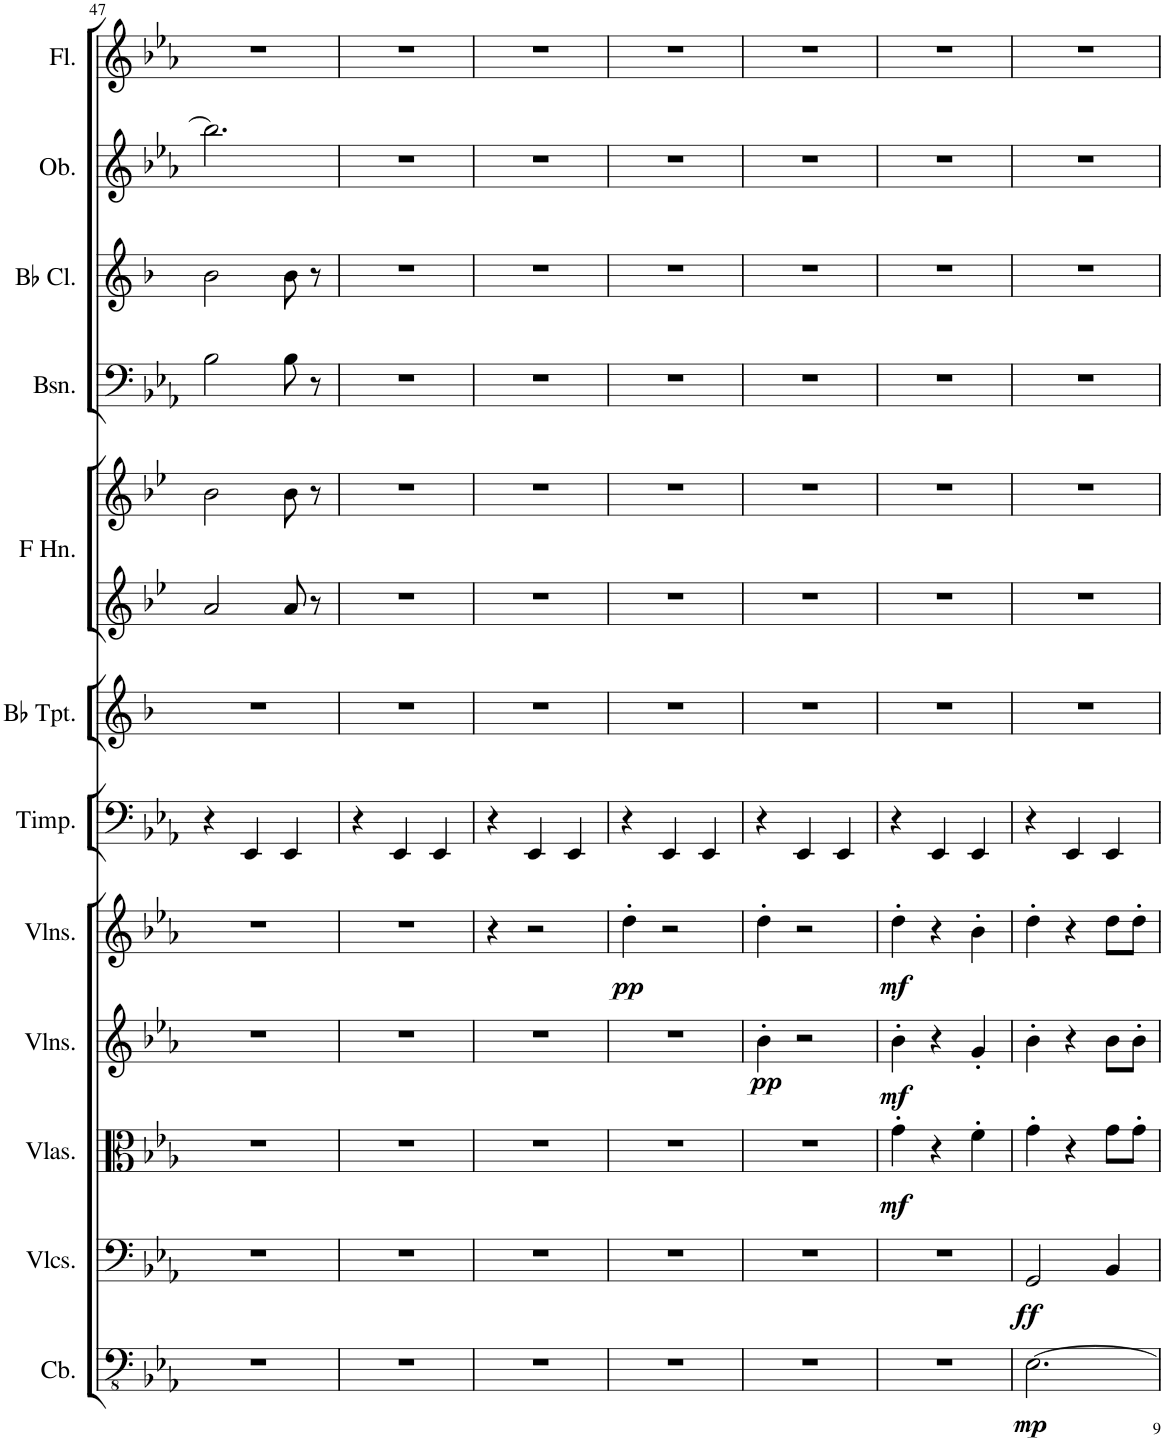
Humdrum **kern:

**kern	**dynam	**kern	**dynam	**kern	**dynam	**kern	**dynam	**kern	**dynam	**kern	**kern	**kern	**kern	**kern	**kern	**kern	**kern
*part12	*part12	*part11	*part11	*part10	*part10	*part9	*part9	*part8	*part8	*part7	*part6	*part5	*part5	*part4	*part3	*part2	*part1
*staff13	*staff13	*staff12	*staff12	*staff11	*staff11	*staff10	*staff10	*staff9	*staff9	*staff8	*staff7	*staff6	*staff5	*staff4	*staff3	*staff2	*staff1
*I"Contrabass	*	*I"Violoncellos	*	*I"Violas	*	*I"Violins II	*	*I"Violins I	*	*I"Timpani	*I"Trumpets in Bb	*I"Horns in F	*	*I"Bassoons	*I"Clarinets in Bb	*I"Oboes	*I"Flutes
*I'Cb.	*	*I'Vlcs.	*	*I'Vlas.	*	*I'Vlns.	*	*I'Vlns.	*	*I'Timp.	*	*	*	*I'Bsn.	*	*I'Ob.	*I'Fl.
!!LO:PB:g=z
*clefFv4	*	*clefF4	*	*clefC3	*	*clefG2	*	*clefG2	*	*clefF4	*clefG2	*clefG2	*clefG2	*clefF4	*clefG2	*clefG2	*clefG2
*Trd7c12	*	*	*	*	*	*	*	*	*	*	*Trd1c2	*Trd4c7	*Trd4c7	*	*Trd1c2	*	*
*k[b-e-a-]	*	*k[b-e-a-]	*	*k[b-e-a-]	*	*k[b-e-a-]	*	*k[b-e-a-]	*	*k[b-e-a-]	*k[b-]	*k[b-e-]	*k[b-e-]	*k[b-e-a-]	*k[b-]	*k[b-e-a-]	*k[b-e-a-]
*M3/4	*	*M3/4	*	*M3/4	*	*M3/4	*	*M3/4	*	*M3/4	*M3/4	*M3/4	*M3/4	*M3/4	*M3/4	*M3/4	*M3/4
=47	=47	=47	=47	=47	=47	=47	=47	=47	=47	=47	=47	=47	=47	=47	=47	=47	=47
2.r	.	2.r	.	2.r	.	2.r	.	2.r	.	4r	2.r	2a/	2b-\	2B-\	2b-\	2.bb-\]	2.r
.	.	.	.	.	.	.	.	.	.	4EE-/	.	.	.	.	.	.	.
.	.	.	.	.	.	.	.	.	.	4EE-/	.	8a/	8b-\	8B-\	8b-\	.	.
.	.	.	.	.	.	.	.	.	.	.	.	8r	8r	8r	8r	.	.
=48	=48	=48	=48	=48	=48	=48	=48	=48	=48	=48	=48	=48	=48	=48	=48	=48	=48
2.r	.	2.r	.	2.r	.	2.r	.	2.r	.	4r	2.r	2.r	2.r	2.r	2.r	2.r	2.r
.	.	.	.	.	.	.	.	.	.	4EE-/	.	.	.	.	.	.	.
.	.	.	.	.	.	.	.	.	.	4EE-/	.	.	.	.	.	.	.
=49	=49	=49	=49	=49	=49	=49	=49	=49	=49	=49	=49	=49	=49	=49	=49	=49	=49
2.r	.	2.r	.	2.r	.	2.r	.	4r	.	4r	2.r	2.r	2.r	2.r	2.r	2.r	2.r
.	.	.	.	.	.	.	.	2r	.	4EE-/	.	.	.	.	.	.	.
.	.	.	.	.	.	.	.	.	.	4EE-/	.	.	.	.	.	.	.
=50	=50	=50	=50	=50	=50	=50	=50	=50	=50	=50	=50	=50	=50	=50	=50	=50	=50
!	!	!	!	!	!	!	!	!	!LO:DY:b	!	!	!	!	!	!	!	!
2.r	.	2.r	.	2.r	.	2.r	.	4dd'\	pp	4r	2.r	2.r	2.r	2.r	2.r	2.r	2.r
.	.	.	.	.	.	.	.	2r	.	4EE-/	.	.	.	.	.	.	.
.	.	.	.	.	.	.	.	.	.	4EE-/	.	.	.	.	.	.	.
=51	=51	=51	=51	=51	=51	=51	=51	=51	=51	=51	=51	=51	=51	=51	=51	=51	=51
!	!	!	!	!	!	!	!LO:DY:b	!	!	!	!	!	!	!	!	!	!
2.r	.	2.r	.	2.r	.	4b-'\	pp	4dd'\	.	4r	2.r	2.r	2.r	2.r	2.r	2.r	2.r
.	.	.	.	.	.	2r	.	2r	.	4EE-/	.	.	.	.	.	.	.
.	.	.	.	.	.	.	.	.	.	4EE-/	.	.	.	.	.	.	.
=52	=52	=52	=52	=52	=52	=52	=52	=52	=52	=52	=52	=52	=52	=52	=52	=52	=52
!	!	!	!	!	!LO:DY:b	!	!LO:DY:b	!	!LO:DY:b	!	!	!	!	!	!	!	!
2.r	.	2.r	.	4g'\	mf	4b-'\	mf	4dd'\	mf	4r	2.r	2.r	2.r	2.r	2.r	2.r	2.r
.	.	.	.	4r	.	4r	.	4r	.	4EE-/	.	.	.	.	.	.	.
.	.	.	.	4f'\	.	4g'/	.	4b-'\	.	4EE-/	.	.	.	.	.	.	.
=53	=53	=53	=53	=53	=53	=53	=53	=53	=53	=53	=53	=53	=53	=53	=53	=53	=53
!	!LO:DY:b	!	!LO:DY:b	!	!	!	!	!	!	!	!	!	!	!	!	!	!
[2.EE-\	mp	2GG/	ff	4g'\	.	4b-'\	.	4dd'\	.	4r	2.r	2.r	2.r	2.r	2.r	2.r	2.r
.	.	.	.	4r	.	4r	.	4r	.	4EE-/	.	.	.	.	.	.	.
.	.	4BB-/	.	8g\L	.	8b-\L	.	8dd\L	.	4EE-/	.	.	.	.	.	.	.
.	.	.	.	8g'\J	.	8b-'\J	.	8dd'\J	.	.	.	.	.	.	.	.	.
=	=	=	=	=	=	=	=	=	=	=	=	=	=	=	=	=	=
*-	*-	*-	*-	*-	*-	*-	*-	*-	*-	*-	*-	*-	*-	*-	*-	*-	*-
